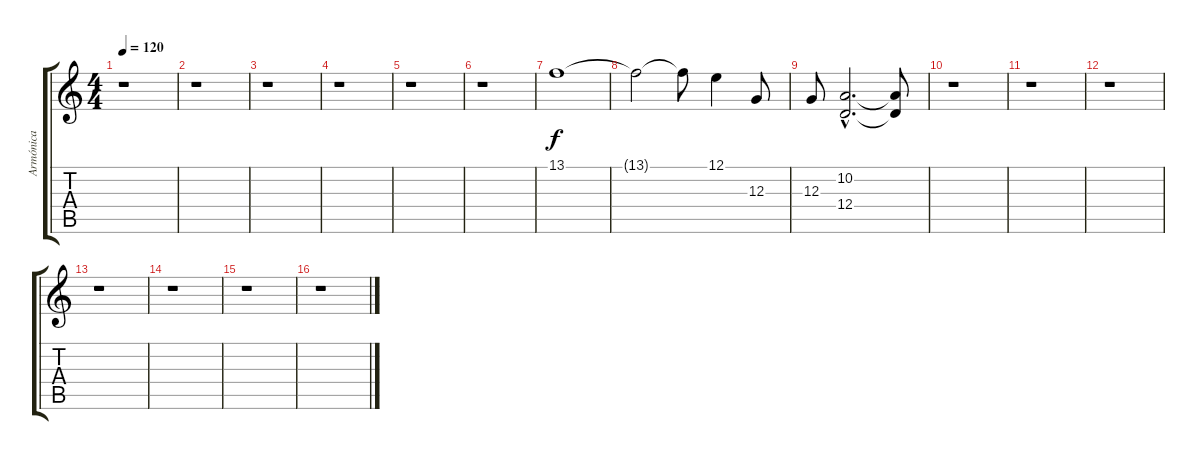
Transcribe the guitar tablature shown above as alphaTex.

\track ("Armónica" "Armónica") {instrument harmonica}
\staff {score tabs}
\tuning (E4 B3 G3 D3 A2 E2) {hide}
\ts (4 4)
\tempo 120
\clef g2
\ks c
r.1{dy f} |
r.1 |
r.1 |
r.1 |
r.1 |
r.1 |
13.1.1 |
13.1{t}.2 13.1{t}.8 12.1.4 12.3.8 |
12.3.8 (10.2{hac} 12.4{hac}).2{d} (10.2{t} 12.4{t}).8 |
r.1 |
r.1 |
r.1 |
r.1 |
r.1 |
r.1 |
r.1
